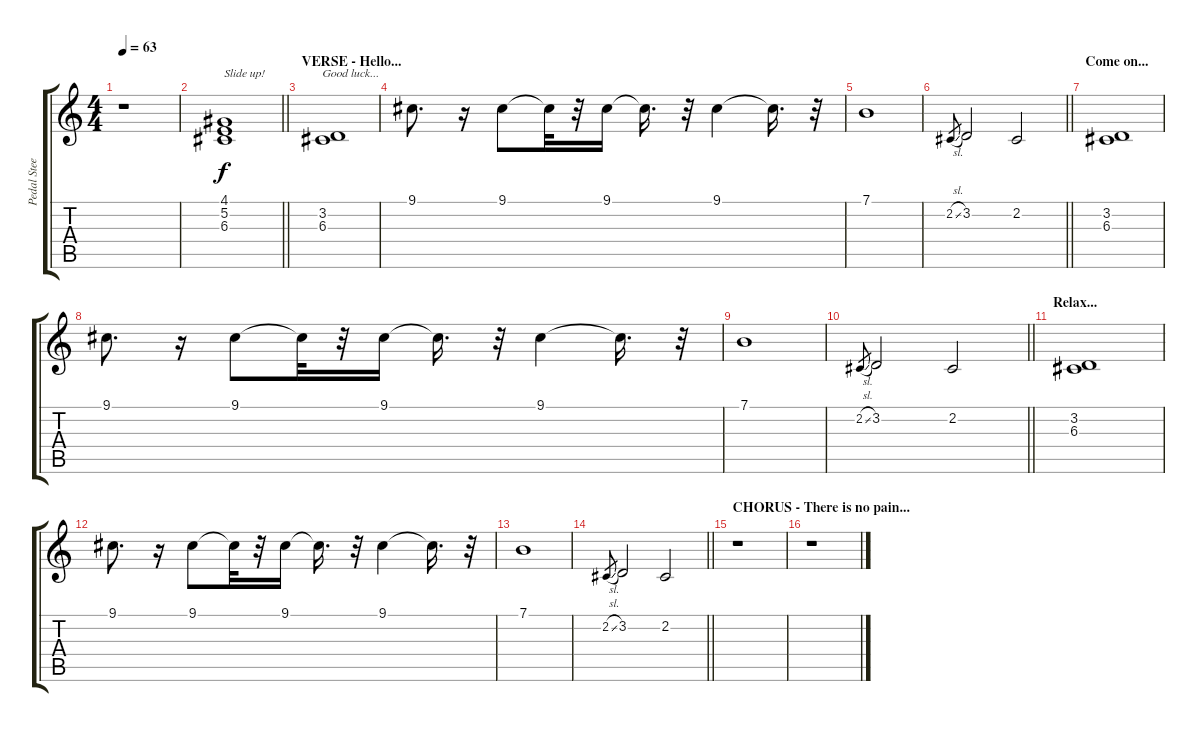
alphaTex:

\track ("Pedal Steel / Solo double" "Pedal Stee") {instrument pad5bowed}
\staff {score tabs}
\tuning (E4 B3 G3 D3 A2 E2) {hide}
\ts (4 4)
\tempo 63
\clef g2
\ks c
r.1{dy f instrument pad5bowed} |
\barLineRight lightlight
(4.1 5.2 6.3).1{txt "Slide up!"} |
\section ("" "VERSE - Hello...")
(3.2 6.3).1{txt "Good luck..."} |
9.1.8{d} r.16 9.1.8 9.1{t}.32 r.32 9.1.16 9.1{t}.16{d} r.32 9.1.4 9.1{t}.16{d} r.32 |
7.1.1 |
\barLineRight lightlight
2.2{sl}.8{gr} 3.2.2 2.2.2 |
\section ("" "Come on...")
(3.2 6.3).1 |
9.1.8{d} r.16 9.1.8 9.1{t}.32 r.32 9.1.16 9.1{t}.16{d} r.32 9.1.4 9.1{t}.16{d} r.32 |
7.1.1 |
\barLineRight lightlight
2.2{sl}.8{gr} 3.2.2 2.2.2 |
\section ("" "Relax...")
(3.2 6.3).1 |
9.1.8{d} r.16 9.1.8 9.1{t}.32 r.32 9.1.16 9.1{t}.16{d} r.32 9.1.4 9.1{t}.16{d} r.32 |
7.1.1 |
\barLineRight lightlight
2.2{sl}.8{gr} 3.2.2 2.2.2 |
\section ("" "CHORUS - There is no pain...")
r.1 |
r.1
